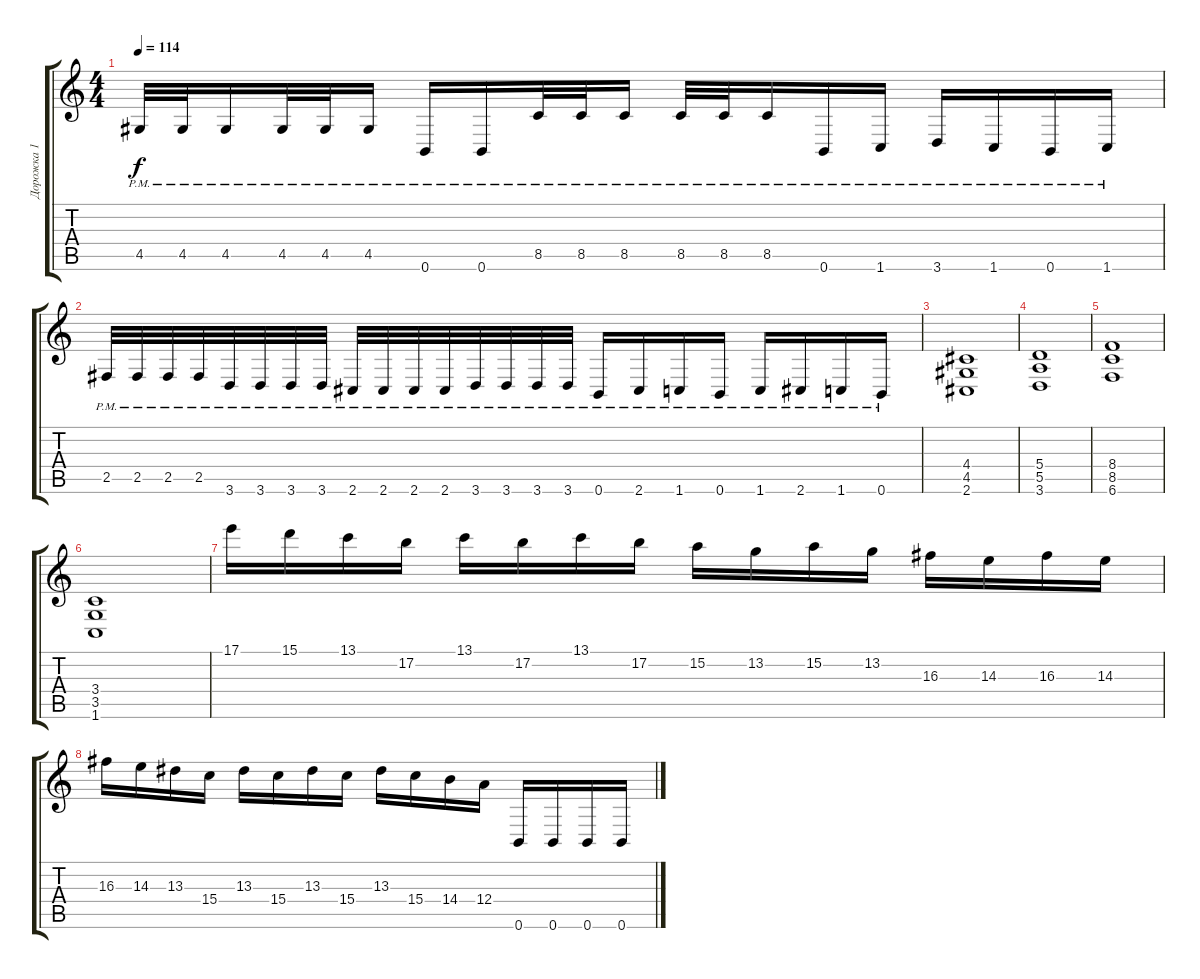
\track ("Дорожка 1" "Дорожка 1") {instrument distortionguitar}
\staff {score tabs}
\tuning (B3 Gb3 D3 A2 E2 B1) {hide}
\ts (4 4)
\tempo 114
\clef g2
\ks c
4.5{pm}.32{dy f} 4.5{pm}.32 4.5{pm}.16 4.5{pm}.32 4.5{pm}.32 4.5{pm}.16 0.6{pm}.16 0.6{pm}.16 8.5{pm}.32 8.5{pm}.32 8.5{pm}.16 8.5{pm}.32 8.5{pm}.32 8.5{pm}.16 0.6{pm}.16 1.6{pm}.16 3.6{pm}.16 1.6{pm}.16 0.6{pm}.16 1.6{pm}.16 |
2.5{pm}.32 2.5{pm}.32 2.5{pm}.32 2.5{pm}.32 3.6{pm}.32 3.6{pm}.32 3.6{pm}.32 3.6{pm}.32 2.6{pm}.32 2.6{pm}.32 2.6{pm}.32 2.6{pm}.32 3.6{pm}.32 3.6{pm}.32 3.6{pm}.32 3.6{pm}.32 0.6{pm}.16 2.6{pm}.16 1.6{pm}.16 0.6{pm}.16 1.6{pm}.16 2.6{pm}.16 1.6{pm}.16 0.6{pm}.16 |
(4.4 4.5 2.6).1 |
(5.4 5.5 3.6).1 |
(8.4 8.5 6.6).1 |
(3.4 3.5 1.6).1 |
17.1.16 15.1.16 13.1.16 17.2.16 13.1.16 17.2.16 13.1.16 17.2.16 15.2.16 13.2.16 15.2.16 13.2.16 16.3.16 14.3.16 16.3.16 14.3.16 |
16.3.16 14.3.16 13.3.16 15.4.16 13.3.16 15.4.16 13.3.16 15.4.16 13.3.16 15.4.16 14.4.16 12.4.16 0.6.16 0.6.16 0.6.16 0.6.16
